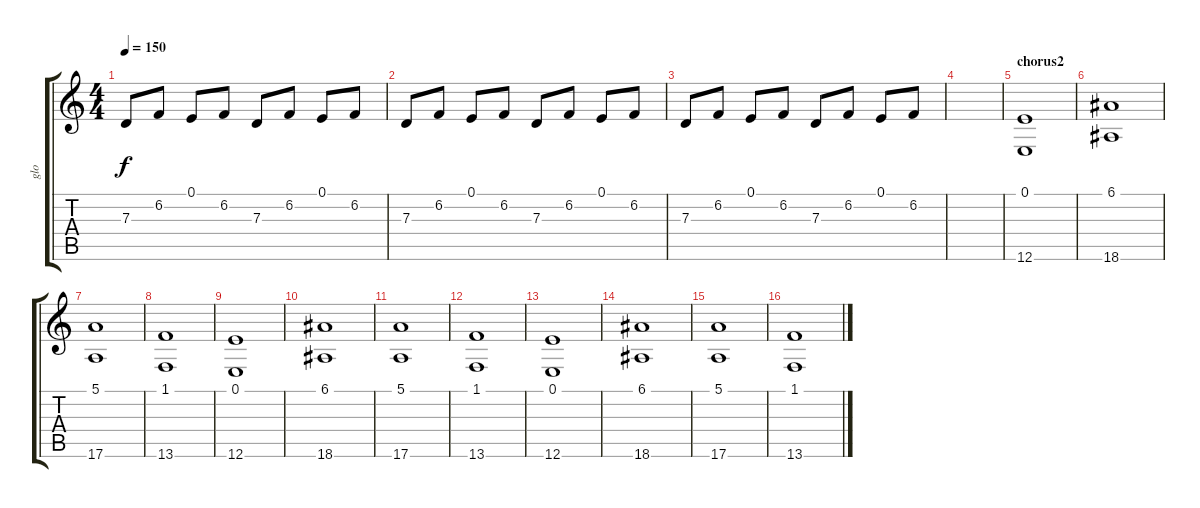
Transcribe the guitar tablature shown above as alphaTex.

\track ("glo" "glo") {instrument acousticgrandpiano}
\staff {score tabs}
\tuning (E4 B3 G3 D3 A2 E2) {hide}
\ts (4 4)
\tempo 150
\clef g2
\ks c
7.3.8{dy f} 6.2.8 0.1.8 6.2.8 7.3.8 6.2.8 0.1.8 6.2.8 |
7.3.8 6.2.8 0.1.8 6.2.8 7.3.8 6.2.8 0.1.8 6.2.8 |
7.3.8 6.2.8 0.1.8 6.2.8 7.3.8 6.2.8 0.1.8 6.2.8 |
|
\section ("" "chorus2")
(0.1 12.6).1{instrument stringensemble1} |
(6.1 18.6).1 |
(5.1 17.6).1 |
(1.1 13.6).1 |
(0.1 12.6).1 |
(6.1 18.6).1 |
(5.1 17.6).1 |
(1.1 13.6).1 |
(0.1 12.6).1 |
(6.1 18.6).1 |
(5.1 17.6).1 |
(1.1 13.6).1
